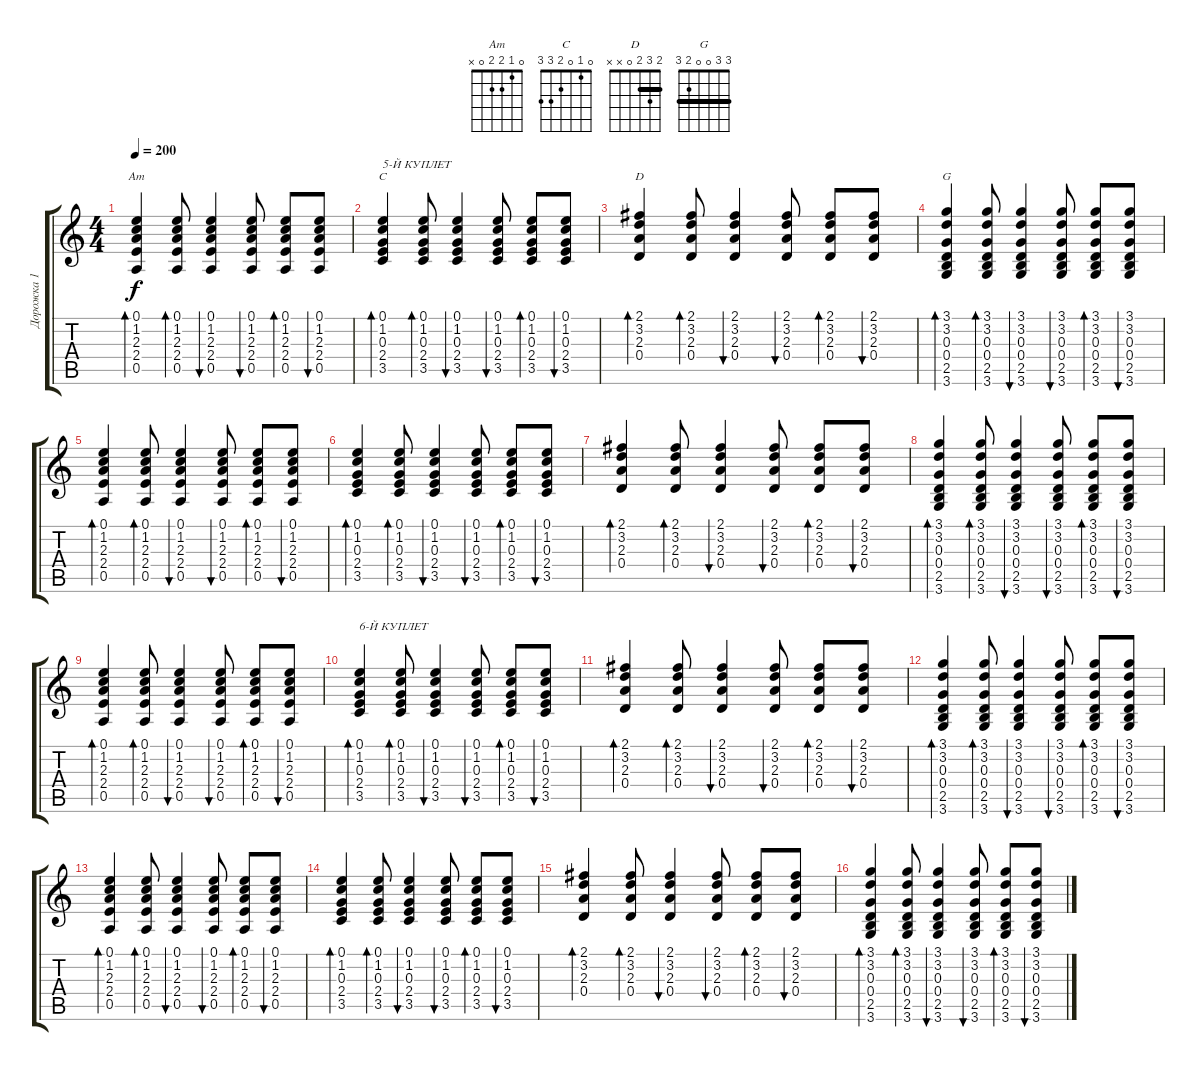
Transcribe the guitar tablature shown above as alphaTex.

\track ("Дорожка 1" "Дорожка 1") {instrument acousticguitarsteel}
\staff {score tabs}
\tuning (E4 B3 G3 D3 A2 E2) {hide}
\chord ("Am" 0 1 2 2 0 x)
\chord ("C" 0 1 0 2 3 3)
\chord ("D" 2 3 2 0 x x) {barre 2}
\chord ("G" 3 3 0 0 2 3) {barre 3}
\ts (4 4)
\tempo 200
\clef g2
\ks c
(0.1 1.2 2.3 2.4 0.5).4{bd 60 ch "Am" dy f} (0.1 1.2 2.3 2.4 0.5).8{bd 60} (0.1 1.2 2.3 2.4 0.5).4{bu 60} (0.1 1.2 2.3 2.4 0.5).8{bu 60} (0.1 1.2 2.3 2.4 0.5).8{bd 60} (0.1 1.2 2.3 2.4 0.5).8{bu 60} |
(0.1 1.2 0.3 2.4 3.5).4{bd 60 ch "C" txt "5-Й КУПЛЕТ"} (0.1 1.2 0.3 2.4 3.5).8{bd 60} (0.1 1.2 0.3 2.4 3.5).4{bu 60} (0.1 1.2 0.3 2.4 3.5).8{bu 60} (0.1 1.2 0.3 2.4 3.5).8{bd 60} (0.1 1.2 0.3 2.4 3.5).8{bu 60} |
(2.1 3.2 2.3 0.4).4{bd 60 ch "D"} (2.1 3.2 2.3 0.4).8{bd 60} (2.1 3.2 2.3 0.4).4{bu 60} (2.1 3.2 2.3 0.4).8{bu 60} (2.1 3.2 2.3 0.4).8{bd 60} (2.1 3.2 2.3 0.4).8{bu 60} |
(3.1 3.2 0.3 0.4 2.5 3.6).4{bd 60 ch "G"} (3.1 3.2 0.3 0.4 2.5 3.6).8{bd 60} (3.1 3.2 0.3 0.4 2.5 3.6).4{bu 60} (3.1 3.2 0.3 0.4 2.5 3.6).8{bu 60} (3.1 3.2 0.3 0.4 2.5 3.6).8{bd 60} (3.1 3.2 0.3 0.4 2.5 3.6).8{bu 60} |
(0.1 1.2 2.3 2.4 0.5).4{bd 60} (0.1 1.2 2.3 2.4 0.5).8{bd 60} (0.1 1.2 2.3 2.4 0.5).4{bu 60} (0.1 1.2 2.3 2.4 0.5).8{bu 60} (0.1 1.2 2.3 2.4 0.5).8{bd 60} (0.1 1.2 2.3 2.4 0.5).8{bu 60} |
(0.1 1.2 0.3 2.4 3.5).4{bd 60} (0.1 1.2 0.3 2.4 3.5).8{bd 60} (0.1 1.2 0.3 2.4 3.5).4{bu 60} (0.1 1.2 0.3 2.4 3.5).8{bu 60} (0.1 1.2 0.3 2.4 3.5).8{bd 60} (0.1 1.2 0.3 2.4 3.5).8{bu 60} |
(2.1 3.2 2.3 0.4).4{bd 60} (2.1 3.2 2.3 0.4).8{bd 60} (2.1 3.2 2.3 0.4).4{bu 60} (2.1 3.2 2.3 0.4).8{bu 60} (2.1 3.2 2.3 0.4).8{bd 60} (2.1 3.2 2.3 0.4).8{bu 60} |
(3.1 3.2 0.3 0.4 2.5 3.6).4{bd 60} (3.1 3.2 0.3 0.4 2.5 3.6).8{bd 60} (3.1 3.2 0.3 0.4 2.5 3.6).4{bu 60} (3.1 3.2 0.3 0.4 2.5 3.6).8{bu 60} (3.1 3.2 0.3 0.4 2.5 3.6).8{bd 60} (3.1 3.2 0.3 0.4 2.5 3.6).8{bu 60} |
(0.1 1.2 2.3 2.4 0.5).4{bd 60} (0.1 1.2 2.3 2.4 0.5).8{bd 60} (0.1 1.2 2.3 2.4 0.5).4{bu 60} (0.1 1.2 2.3 2.4 0.5).8{bu 60} (0.1 1.2 2.3 2.4 0.5).8{bd 60} (0.1 1.2 2.3 2.4 0.5).8{bu 60} |
(0.1 1.2 0.3 2.4 3.5).4{bd 60 txt "6-Й КУПЛЕТ"} (0.1 1.2 0.3 2.4 3.5).8{bd 60} (0.1 1.2 0.3 2.4 3.5).4{bu 60} (0.1 1.2 0.3 2.4 3.5).8{bu 60} (0.1 1.2 0.3 2.4 3.5).8{bd 60} (0.1 1.2 0.3 2.4 3.5).8{bu 60} |
(2.1 3.2 2.3 0.4).4{bd 60} (2.1 3.2 2.3 0.4).8{bd 60} (2.1 3.2 2.3 0.4).4{bu 60} (2.1 3.2 2.3 0.4).8{bu 60} (2.1 3.2 2.3 0.4).8{bd 60} (2.1 3.2 2.3 0.4).8{bu 60} |
(3.1 3.2 0.3 0.4 2.5 3.6).4{bd 60} (3.1 3.2 0.3 0.4 2.5 3.6).8{bd 60} (3.1 3.2 0.3 0.4 2.5 3.6).4{bu 60} (3.1 3.2 0.3 0.4 2.5 3.6).8{bu 60} (3.1 3.2 0.3 0.4 2.5 3.6).8{bd 60} (3.1 3.2 0.3 0.4 2.5 3.6).8{bu 60} |
(0.1 1.2 2.3 2.4 0.5).4{bd 60} (0.1 1.2 2.3 2.4 0.5).8{bd 60} (0.1 1.2 2.3 2.4 0.5).4{bu 60} (0.1 1.2 2.3 2.4 0.5).8{bu 60} (0.1 1.2 2.3 2.4 0.5).8{bd 60} (0.1 1.2 2.3 2.4 0.5).8{bu 60} |
(0.1 1.2 0.3 2.4 3.5).4{bd 60} (0.1 1.2 0.3 2.4 3.5).8{bd 60} (0.1 1.2 0.3 2.4 3.5).4{bu 60} (0.1 1.2 0.3 2.4 3.5).8{bu 60} (0.1 1.2 0.3 2.4 3.5).8{bd 60} (0.1 1.2 0.3 2.4 3.5).8{bu 60} |
(2.1 3.2 2.3 0.4).4{bd 60} (2.1 3.2 2.3 0.4).8{bd 60} (2.1 3.2 2.3 0.4).4{bu 60} (2.1 3.2 2.3 0.4).8{bu 60} (2.1 3.2 2.3 0.4).8{bd 60} (2.1 3.2 2.3 0.4).8{bu 60} |
(3.1 3.2 0.3 0.4 2.5 3.6).4{bd 60} (3.1 3.2 0.3 0.4 2.5 3.6).8{bd 60} (3.1 3.2 0.3 0.4 2.5 3.6).4{bu 60} (3.1 3.2 0.3 0.4 2.5 3.6).8{bu 60} (3.1 3.2 0.3 0.4 2.5 3.6).8{bd 60} (3.1 3.2 0.3 0.4 2.5 3.6).8{bu 60}
